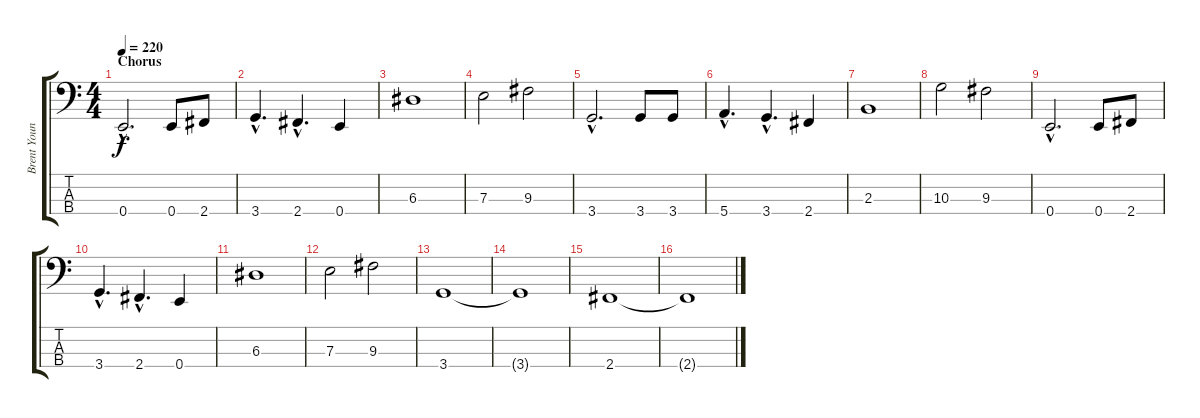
\track ("Brent Young" "Brent Youn") {instrument electricbasspick}
\staff {score tabs}
\tuning (G2 D2 A1 E1) {hide}
\ts (4 4)
\section ("" "Chorus")
\tempo 220
\clef f4
\ks c
0.4{hac}.2{d dy f} 0.4.8 2.4.8 |
3.4{hac}.4{d} 2.4{hac}.4{d} 0.4.4 |
6.3.1 |
7.3.2 9.3.2 |
3.4{hac}.2{d} 3.4.8 3.4.8 |
5.4{hac}.4{d} 3.4{hac}.4{d} 2.4.4 |
2.3.1 |
10.3.2 9.3.2 |
0.4{hac}.2{d} 0.4.8 2.4.8 |
3.4{hac}.4{d} 2.4{hac}.4{d} 0.4.4 |
6.3.1 |
7.3.2 9.3.2 |
3.4.1 |
3.4{t}.1 |
2.4.1 |
2.4{t}.1
